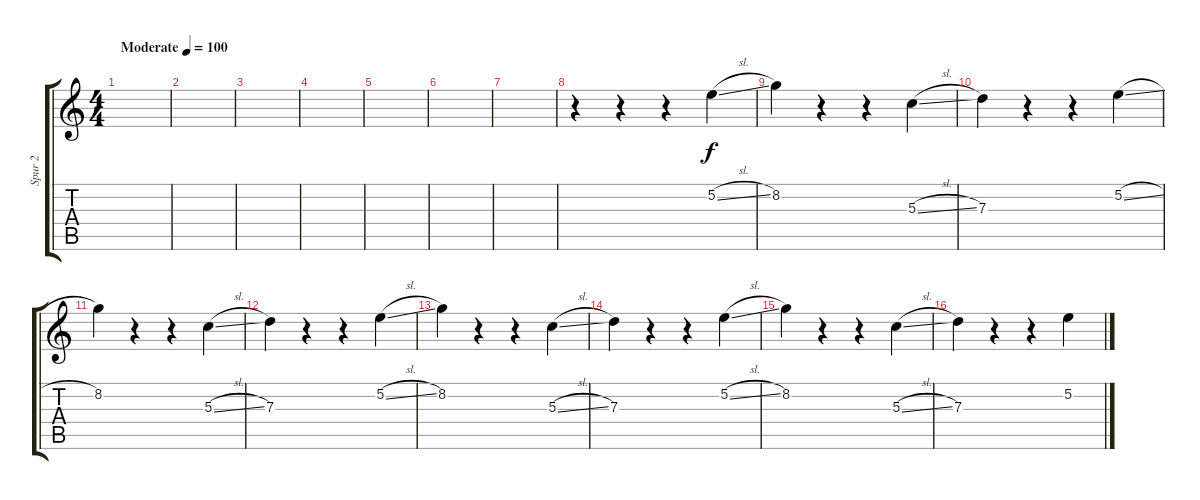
\track ("Spur 2" "Spur 2") {instrument electricguitarmuted}
\staff {score tabs}
\tuning (E4 B3 G3 D3 A2 E2) {hide}
\ts (4 4)
\tempo (100 "Moderate")
\clef g2
\ks c
|
|
|
|
|
|
|
r.4 r.4 r.4 5.2{sl}.4 |
8.2.4 r.4 r.4 5.3{sl}.4 |
7.3.4 r.4 r.4 5.2{sl}.4 |
8.2.4 r.4 r.4 5.3{sl}.4 |
7.3.4 r.4 r.4 5.2{sl}.4 |
8.2.4 r.4 r.4 5.3{sl}.4 |
7.3.4 r.4 r.4 5.2{sl}.4 |
8.2.4 r.4 r.4 5.3{sl}.4 |
7.3.4 r.4 r.4 5.2{sl}.4
